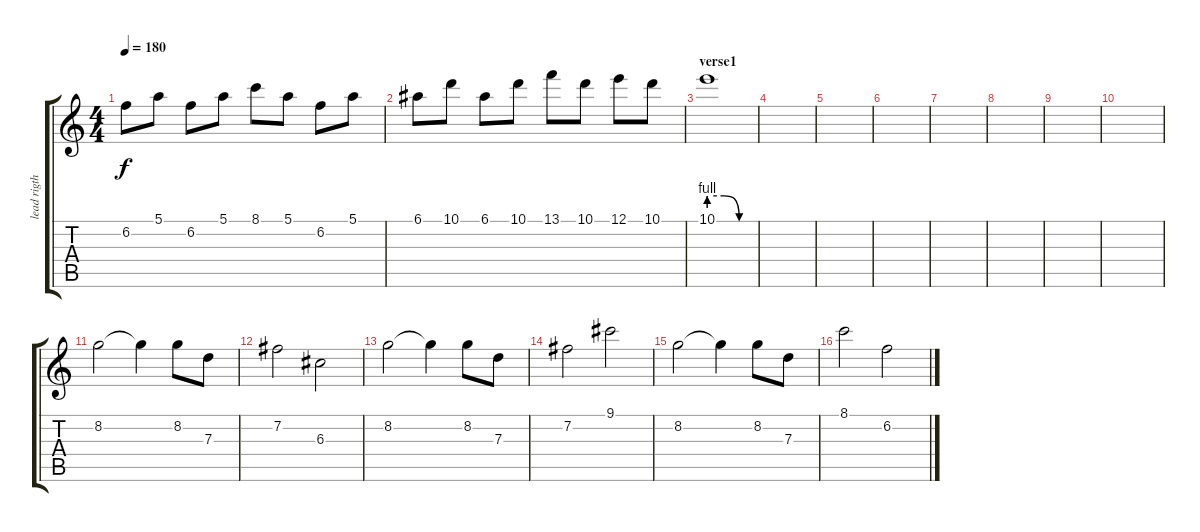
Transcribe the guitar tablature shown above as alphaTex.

\track ("lead rigth" "lead rigth") {instrument overdrivenguitar}
\staff {score tabs}
\tuning (E4 B3 G3 D3 A2 E2) {hide}
\ts (4 4)
\tempo 180
\clef g2
\ks c
6.2.8{dy f} 5.1.8 6.2.8 5.1.8 8.1.8 5.1.8 6.2.8 5.1.8 |
6.1.8 10.1.8 6.1.8 10.1.8 13.1.8 10.1.8 12.1.8 10.1.8 |
\section ("" "verse1")
10.1{be (custom 0 4 20 4 40 0 60 0)}.1 |
|
|
|
|
|
|
|
8.2.2 8.2{t}.4 8.2.8 7.3.8 |
7.2.2 6.3.2 |
8.2.2 8.2{t}.4 8.2.8 7.3.8 |
7.2.2 9.1.2 |
8.2.2 8.2{t}.4 8.2.8 7.3.8 |
8.1.2 6.2.2
